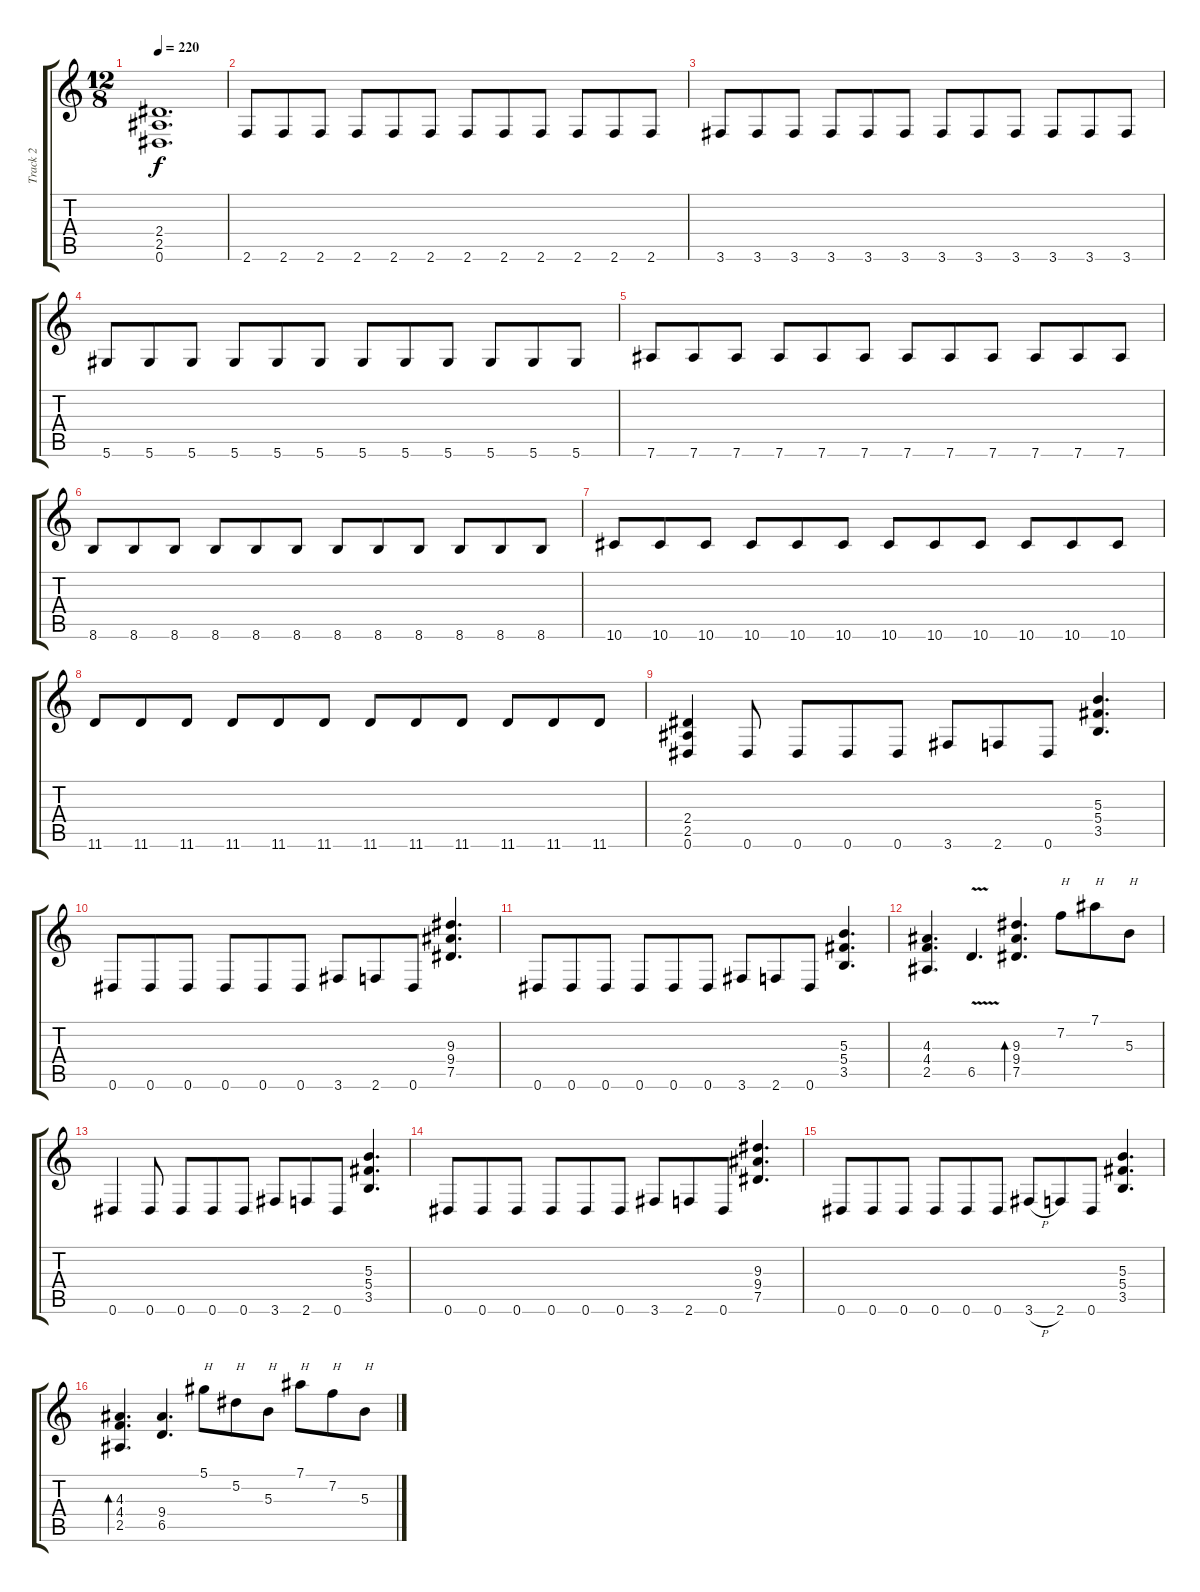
\track ("Track 2" "Track 2") {instrument acousticguitarsteel}
\staff {score tabs}
\tuning (Eb4 Bb3 Gb3 Db3 Ab2 Eb2) {hide}
\ts (12 8)
\tempo 220
\clef g2
\ks c
(2.4 2.5 0.6).1{d dy f} |
2.6.8 2.6.8 2.6.8 2.6.8 2.6.8 2.6.8 2.6.8 2.6.8 2.6.8 2.6.8 2.6.8 2.6.8 |
3.6.8 3.6.8 3.6.8 3.6.8 3.6.8 3.6.8 3.6.8 3.6.8 3.6.8 3.6.8 3.6.8 3.6.8 |
5.6.8 5.6.8 5.6.8 5.6.8 5.6.8 5.6.8 5.6.8 5.6.8 5.6.8 5.6.8 5.6.8 5.6.8 |
7.6.8 7.6.8 7.6.8 7.6.8 7.6.8 7.6.8 7.6.8 7.6.8 7.6.8 7.6.8 7.6.8 7.6.8 |
8.6.8 8.6.8 8.6.8 8.6.8 8.6.8 8.6.8 8.6.8 8.6.8 8.6.8 8.6.8 8.6.8 8.6.8 |
10.6.8 10.6.8 10.6.8 10.6.8 10.6.8 10.6.8 10.6.8 10.6.8 10.6.8 10.6.8 10.6.8 10.6.8 |
11.6.8 11.6.8 11.6.8 11.6.8 11.6.8 11.6.8 11.6.8 11.6.8 11.6.8 11.6.8 11.6.8 11.6.8 |
(2.4 2.5 0.6).4 0.6.8 0.6.8 0.6.8 0.6.8 3.6.8 2.6.8 0.6.8 (5.3 5.4 3.5).4{d} |
0.6.8 0.6.8 0.6.8 0.6.8 0.6.8 0.6.8 3.6.8 2.6.8 0.6.8 (9.3 9.4 7.5).4{d} |
0.6.8 0.6.8 0.6.8 0.6.8 0.6.8 0.6.8 3.6.8 2.6.8 0.6.8 (5.3 5.4 3.5).4{d} |
(4.3 4.4 2.5).4{d} 6.5{v}.4{d} (9.3 9.4 7.5).4{d bd 480} 7.2.8{txt "H" instrument guitarharmonics} 7.1.8{txt "H"} 5.3.8{txt "H"} |
0.6.4{instrument distortionguitar} 0.6.8 0.6.8 0.6.8 0.6.8 3.6.8 2.6.8 0.6.8 (5.3 5.4 3.5).4{d} |
0.6.8 0.6.8 0.6.8 0.6.8 0.6.8 0.6.8 3.6.8 2.6.8 0.6.8 (9.3 9.4 7.5).4{d} |
0.6.8 0.6.8 0.6.8 0.6.8 0.6.8 0.6.8 3.6{h}.8 2.6.8 0.6.8 (5.3 5.4 3.5).4{d} |
(4.3 4.4 2.5).4{d bd 480} (9.4 6.5).4{d} 5.1.8{txt "H" instrument guitarharmonics} 5.2.8{txt "H"} 5.3.8{txt "H"} 7.1.8{txt "H"} 7.2.8{txt "H"} 5.3.8{txt "H"}
